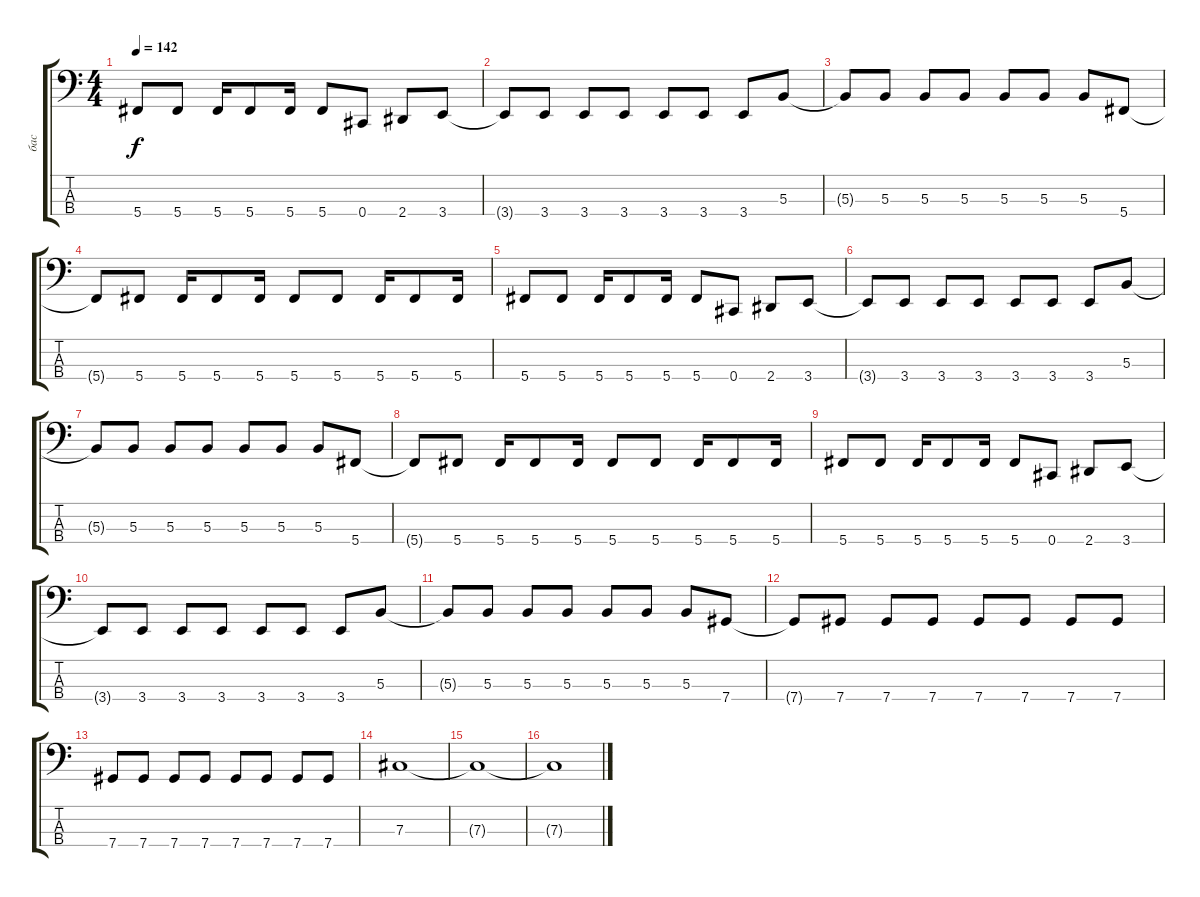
\track ("бас" "бас") {instrument electricbassfinger}
\staff {score tabs}
\tuning (E2 B1 Gb1 Db1) {hide}
\ts (4 4)
\tempo 142
\clef f4
\ks c
5.4.8{dy f} 5.4.8 5.4.16 5.4.8 5.4.16 5.4.8 0.4.8 2.4.8 3.4.8 |
3.4{t}.8 3.4.8 3.4.8 3.4.8 3.4.8 3.4.8 3.4.8 5.3.8 |
5.3{t}.8 5.3.8 5.3.8 5.3.8 5.3.8 5.3.8 5.3.8 5.4.8 |
5.4{t}.8 5.4.8 5.4.16 5.4.8 5.4.16 5.4.8 5.4.8 5.4.16 5.4.8 5.4.16 |
5.4.8 5.4.8 5.4.16 5.4.8 5.4.16 5.4.8 0.4.8 2.4.8 3.4.8 |
3.4{t}.8 3.4.8 3.4.8 3.4.8 3.4.8 3.4.8 3.4.8 5.3.8 |
5.3{t}.8 5.3.8 5.3.8 5.3.8 5.3.8 5.3.8 5.3.8 5.4.8 |
5.4{t}.8 5.4.8 5.4.16 5.4.8 5.4.16 5.4.8 5.4.8 5.4.16 5.4.8 5.4.16 |
5.4.8 5.4.8 5.4.16 5.4.8 5.4.16 5.4.8 0.4.8 2.4.8 3.4.8 |
3.4{t}.8 3.4.8 3.4.8 3.4.8 3.4.8 3.4.8 3.4.8 5.3.8 |
5.3{t}.8 5.3.8 5.3.8 5.3.8 5.3.8 5.3.8 5.3.8 7.4.8 |
7.4{t}.8 7.4.8 7.4.8 7.4.8 7.4.8 7.4.8 7.4.8 7.4.8 |
7.4.8 7.4.8 7.4.8 7.4.8 7.4.8 7.4.8 7.4.8 7.4.8 |
7.3.1 |
7.3{t}.1 |
7.3{t}.1
